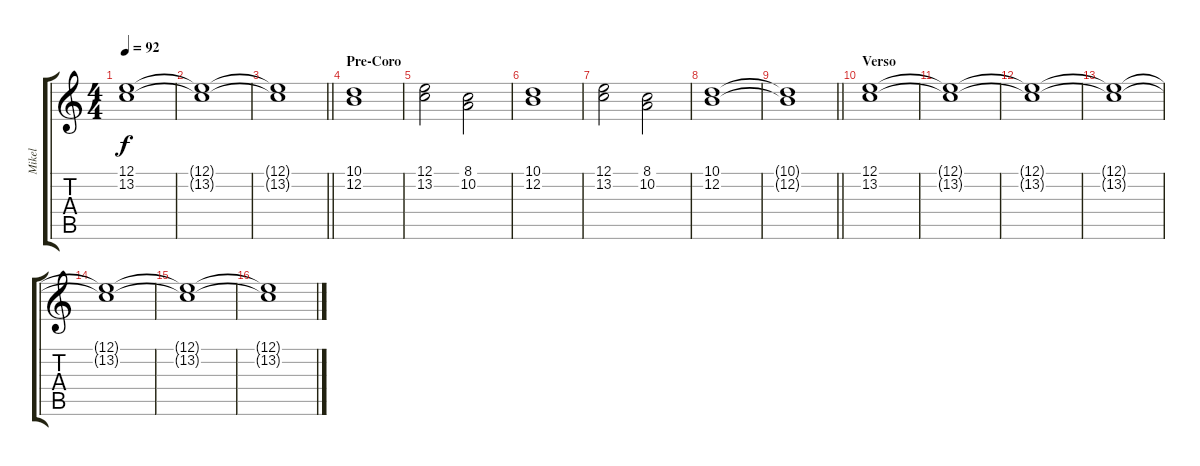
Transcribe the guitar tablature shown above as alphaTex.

\track ("Mikel" "Mikel") {instrument lead1square}
\staff {score tabs}
\tuning (E4 B3 G3 D3 A2 E2) {hide}
\ts (4 4)
\tempo 92
\clef g2
\ks c
(12.1{t} 13.2{t}).1{dy f} |
(12.1{t} 13.2{t}).1 |
\barLineRight lightlight
(12.1{t} 13.2{t}).1 |
\section ("" "Pre-Coro")
(10.1 12.2).1{volume 12} |
(12.1 13.2).2 (8.1 10.2).2 |
(10.1 12.2).1 |
(12.1 13.2).2 (8.1 10.2).2 |
(10.1 12.2).1 |
\barLineRight lightlight
(10.1{t} 12.2{t}).1 |
\section ("" "Verso")
(12.1 13.2).1 |
(12.1{t} 13.2{t}).1 |
(12.1{t} 13.2{t}).1 |
(12.1{t} 13.2{t}).1 |
(12.1{t} 13.2{t}).1 |
(12.1{t} 13.2{t}).1 |
(12.1{t} 13.2{t}).1
